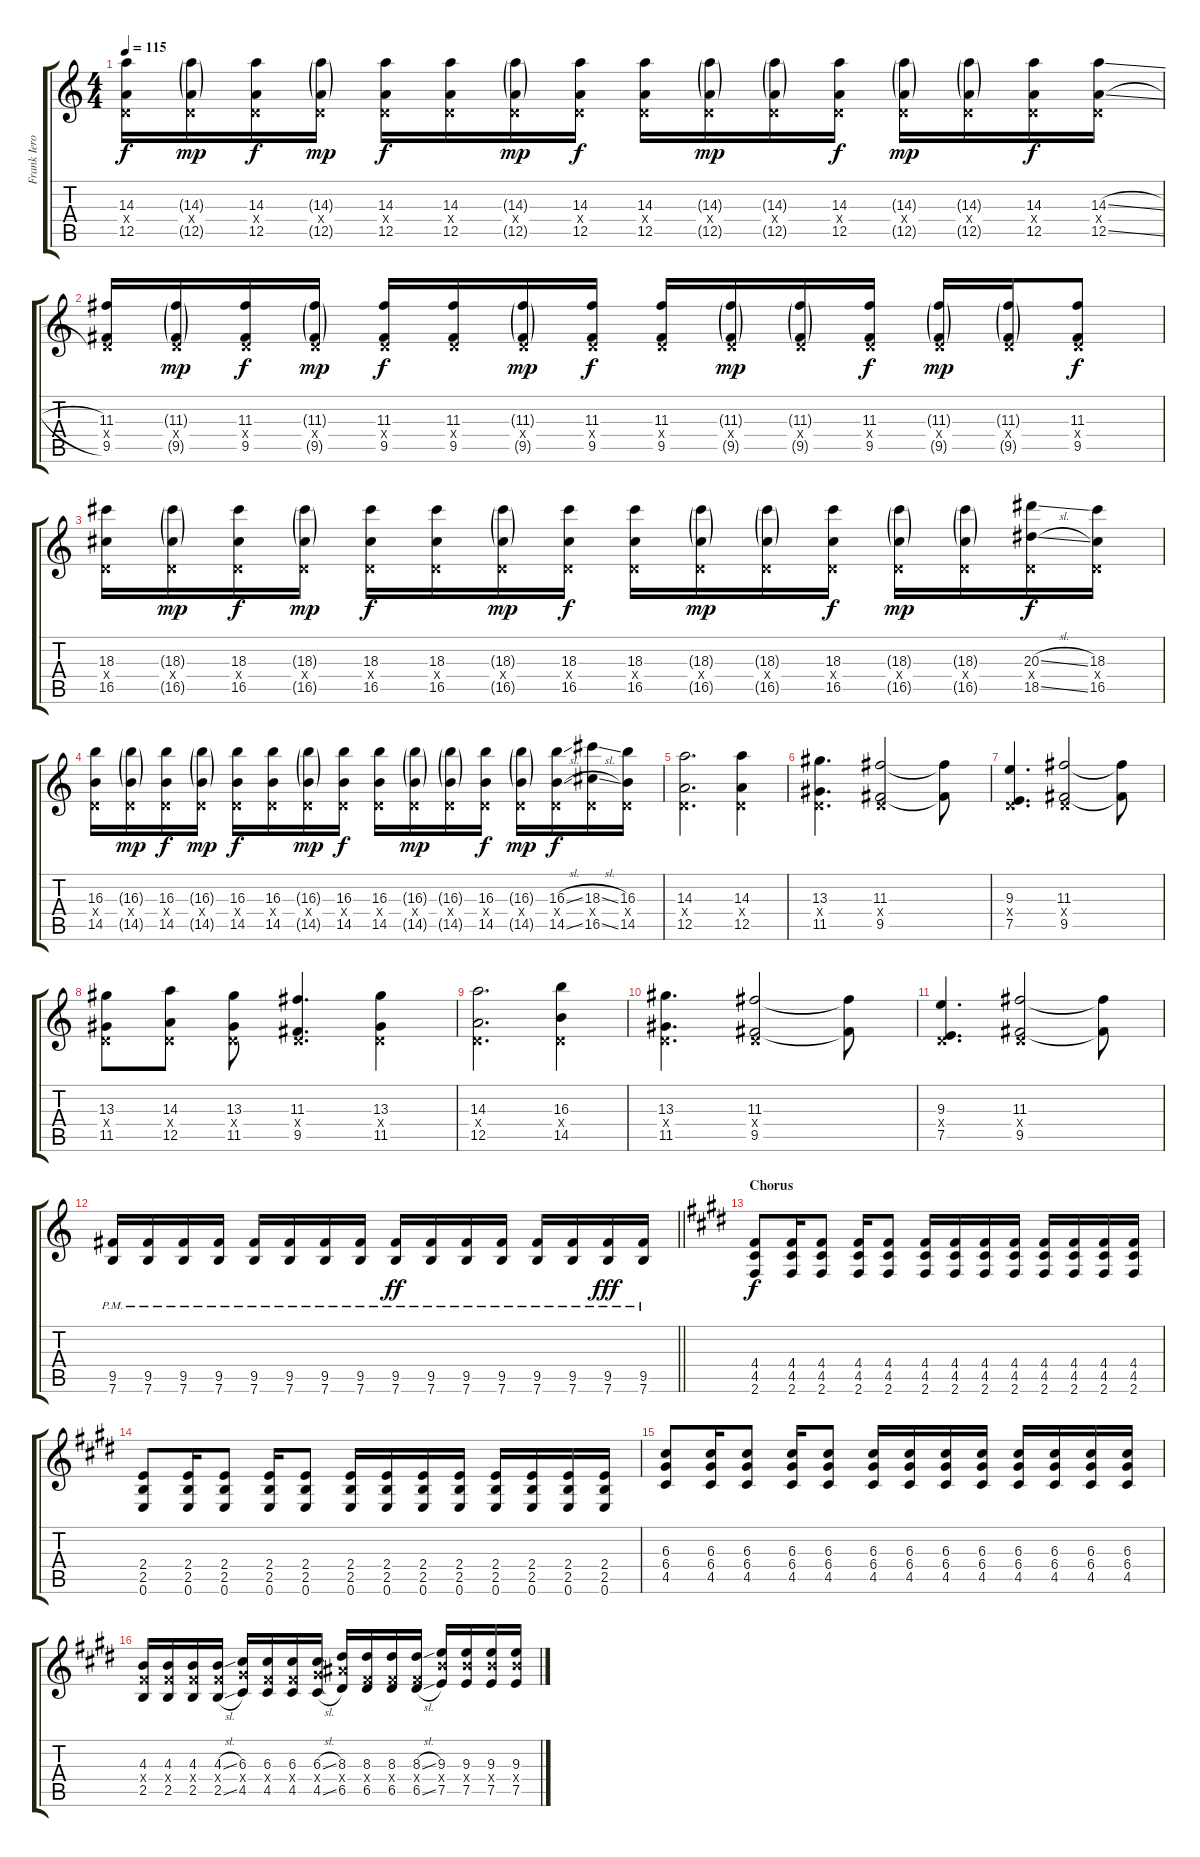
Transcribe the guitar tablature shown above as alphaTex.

\track ("Frank Iero " "Frank Iero") {instrument electricguitarjazz}
\staff {score tabs}
\tuning (E4 B3 G3 D3 A2 E2) {hide}
\ts (4 4)
\tempo 115
\clef g2
\ks c
(14.3 0.4{x} 12.5).16{dy f} (14.3{g} 0.4{x} 12.5{g}).16{dy mp} (14.3 0.4{x} 12.5).16{dy f} (14.3{g} 0.4{x} 12.5{g}).16{dy mp} (14.3 0.4{x} 12.5).16{dy f} (14.3 0.4{x} 12.5).16 (14.3{g} 0.4{x} 12.5{g}).16{dy mp} (14.3 0.4{x} 12.5).16{dy f} (14.3 0.4{x} 12.5).16 (14.3{g} 0.4{x} 12.5{g}).16{dy mp} (14.3{g} 0.4{x} 12.5{g}).16 (14.3 0.4{x} 12.5).16{dy f} (14.3{g} 0.4{x} 12.5{g}).16{dy mp} (14.3{g} 0.4{x} 12.5{g}).16 (14.3 0.4{x} 12.5).16{dy f} (14.3{sl} 0.4{x} 12.5{sl}).16 |
(11.3 0.4{x} 9.5).16 (11.3{g} 0.4{x} 9.5{g}).16{dy mp} (11.3 0.4{x} 9.5).16{dy f} (11.3{g} 0.4{x} 9.5{g}).16{dy mp} (11.3 0.4{x} 9.5).16{dy f} (11.3 0.4{x} 9.5).16 (11.3{g} 0.4{x} 9.5{g}).16{dy mp} (11.3 0.4{x} 9.5).16{dy f} (11.3 0.4{x} 9.5).16 (11.3{g} 0.4{x} 9.5{g}).16{dy mp} (11.3{g} 0.4{x} 9.5{g}).16 (11.3 0.4{x} 9.5).16{dy f} (11.3{g} 0.4{x} 9.5{g}).16{dy mp} (11.3{g} 0.4{x} 9.5{g}).16 (11.3 0.4{x} 9.5).8{dy f} |
(18.3 0.4{x} 16.5).16 (18.3{g} 0.4{x} 16.5{g}).16{dy mp} (18.3 0.4{x} 16.5).16{dy f} (18.3{g} 0.4{x} 16.5{g}).16{dy mp} (18.3 0.4{x} 16.5).16{dy f} (18.3 0.4{x} 16.5).16 (18.3{g} 0.4{x} 16.5{g}).16{dy mp} (18.3 0.4{x} 16.5).16{dy f} (18.3 0.4{x} 16.5).16 (18.3{g} 0.4{x} 16.5{g}).16{dy mp} (18.3{g} 0.4{x} 16.5{g}).16 (18.3 0.4{x} 16.5).16{dy f} (18.3{g} 0.4{x} 16.5{g}).16{dy mp} (18.3{g} 0.4{x} 16.5{g}).16 (20.3{sl} 0.4{x} 18.5{sl}).16{dy f} (18.3 0.4{x} 16.5).16 |
(16.3 0.4{x} 14.5).16 (16.3{g} 0.4{x} 14.5{g}).16{dy mp} (16.3 0.4{x} 14.5).16{dy f} (16.3{g} 0.4{x} 14.5{g}).16{dy mp} (16.3 0.4{x} 14.5).16{dy f} (16.3 0.4{x} 14.5).16 (16.3{g} 0.4{x} 14.5{g}).16{dy mp} (16.3 0.4{x} 14.5).16{dy f} (16.3 0.4{x} 14.5).16 (16.3{g} 0.4{x} 14.5{g}).16{dy mp} (16.3{g} 0.4{x} 14.5{g}).16 (16.3 0.4{x} 14.5).16{dy f} (16.3{g} 0.4{x} 14.5{g}).16{dy mp} (16.3{sl} 0.4{x} 14.5{sl}).16{dy f} (18.3{sl} 0.4{x} 16.5{sl}).16 (16.3 0.4{x} 14.5).16 |
(14.3 0.4{x} 12.5).2{d volume 5} (14.3 0.4{x} 12.5).4 |
(13.3 0.4{x} 11.5).4{d} (11.3 0.4{x} 9.5).2 (11.3{t} 9.5{t}).8 |
(9.3 0.4{x} 7.5).4{d} (11.3 0.4{x} 9.5).2 (11.3{t} 9.5{t}).8 |
(13.3 0.4{x} 11.5).8 (14.3 0.4{x} 12.5).8 (13.3 0.4{x} 11.5).8 (11.3 0.4{x} 9.5).4{d} (13.3 0.4{x} 11.5).4 |
(14.3 0.4{x} 12.5).2{d} (16.3 0.4{x} 14.5).4 |
(13.3 0.4{x} 11.5).4{d} (11.3 0.4{x} 9.5).2 (11.3{t} 9.5{t}).8 |
(9.3 0.4{x} 7.5).4{d} (11.3 0.4{x} 9.5).2 (11.3{t} 9.5{t}).8 |
\barLineRight lightlight
(9.5{pm} 7.6{pm}).16{volume 12 instrument distortionguitar} (9.5{pm} 7.6{pm}).16 (9.5{pm} 7.6{pm}).16 (9.5{pm} 7.6{pm}).16 (9.5{pm} 7.6{pm}).16 (9.5{pm} 7.6{pm}).16 (9.5{pm} 7.6{pm}).16 (9.5{pm} 7.6{pm}).16 (9.5{pm} 7.6{pm}).16{dy ff} (9.5{pm} 7.6{pm}).16 (9.5{pm} 7.6{pm}).16 (9.5{pm} 7.6{pm}).16 (9.5{pm} 7.6{pm}).16 (9.5{pm} 7.6{pm}).16 (9.5{pm} 7.6{pm}).16{dy fff} (9.5{pm} 7.6{pm}).16 |
\section ("" "Chorus")
\ks e
(4.4 4.5 2.6).8{dy f} (4.4 4.5 2.6).16 (4.4 4.5 2.6).8 (4.4 4.5 2.6).16 (4.4 4.5 2.6).8 (4.4 4.5 2.6).16 (4.4 4.5 2.6).16 (4.4 4.5 2.6).16 (4.4 4.5 2.6).16 (4.4 4.5 2.6).16 (4.4 4.5 2.6).16 (4.4 4.5 2.6).16 (4.4 4.5 2.6).16 |
(2.4 2.5 0.6).8 (2.4 2.5 0.6).16 (2.4 2.5 0.6).8 (2.4 2.5 0.6).16 (2.4 2.5 0.6).8 (2.4 2.5 0.6).16 (2.4 2.5 0.6).16 (2.4 2.5 0.6).16 (2.4 2.5 0.6).16 (2.4 2.5 0.6).16 (2.4 2.5 0.6).16 (2.4 2.5 0.6).16 (2.4 2.5 0.6).16 |
(6.3 6.4 4.5).8 (6.3 6.4 4.5).16 (6.3 6.4 4.5).8 (6.3 6.4 4.5).16 (6.3 6.4 4.5).8 (6.3 6.4 4.5).16 (6.3 6.4 4.5).16 (6.3 6.4 4.5).16 (6.3 6.4 4.5).16 (6.3 6.4 4.5).16 (6.3 6.4 4.5).16 (6.3 6.4 4.5).16 (6.3 6.4 4.5).16 |
(4.3 4.4{x} 2.5).16{balance 8} (4.3 4.4{x} 2.5).16 (4.3 4.4{x} 2.5).16 (4.3{sl} 4.4{x} 2.5{sl}).16 (6.3 6.4{x} 4.5).16 (6.3 4.4{x} 4.5).16 (6.3 4.4{x} 4.5).16 (6.3{sl} 6.4{x} 4.5{sl}).16 (8.3 8.4{x} 6.5).16 (8.3 4.4{x} 6.5).16 (8.3 4.4{x} 6.5).16 (8.3{sl} 4.4{x} 6.5{sl}).16 (9.3 9.4{x} 7.5).16 (9.3 9.4{x} 7.5).16 (9.3 9.4{x} 7.5).16 (9.3 9.4{x} 7.5).16
